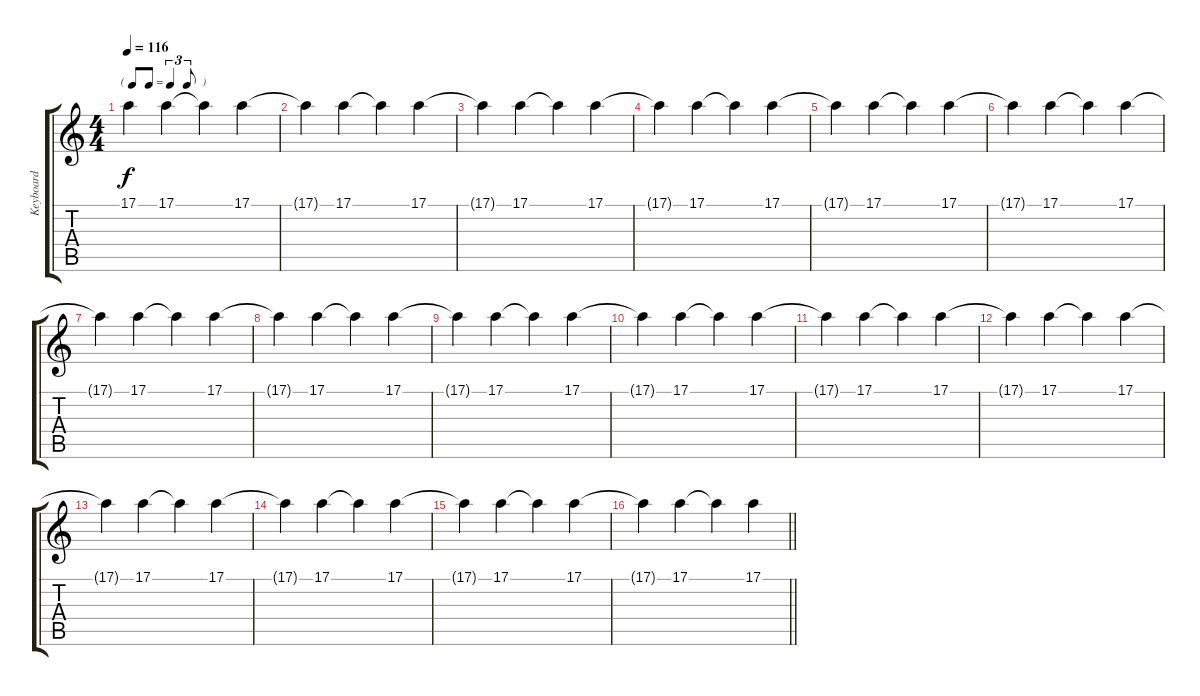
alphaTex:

\track ("Keyboard" "Keyboard") {instrument acousticgrandpiano}
\staff {score tabs}
\tuning (E4 B3 G3 D3 A2 E2) {hide}
\ts (4 4)
\tf triplet8th
\tempo 116
\clef g2
\ks c
17.1{t}.4{dy f} 17.1.4 17.1{t}.4 17.1.4 |
17.1{t}.4 17.1.4 17.1{t}.4 17.1.4 |
17.1{t}.4 17.1.4 17.1{t}.4 17.1.4 |
17.1{t}.4 17.1.4 17.1{t}.4 17.1.4 |
17.1{t}.4 17.1.4 17.1{t}.4 17.1.4 |
17.1{t}.4 17.1.4 17.1{t}.4 17.1.4 |
17.1{t}.4 17.1.4 17.1{t}.4 17.1.4 |
17.1{t}.4 17.1.4 17.1{t}.4 17.1.4 |
17.1{t}.4 17.1.4 17.1{t}.4 17.1.4 |
17.1{t}.4 17.1.4 17.1{t}.4 17.1.4 |
17.1{t}.4 17.1.4 17.1{t}.4 17.1.4 |
17.1{t}.4 17.1.4 17.1{t}.4 17.1.4 |
17.1{t}.4 17.1.4 17.1{t}.4 17.1.4 |
17.1{t}.4 17.1.4 17.1{t}.4 17.1.4 |
17.1{t}.4 17.1.4 17.1{t}.4 17.1.4 |
\barLineRight lightlight
17.1{t}.4 17.1.4 17.1{t}.4 17.1.4
